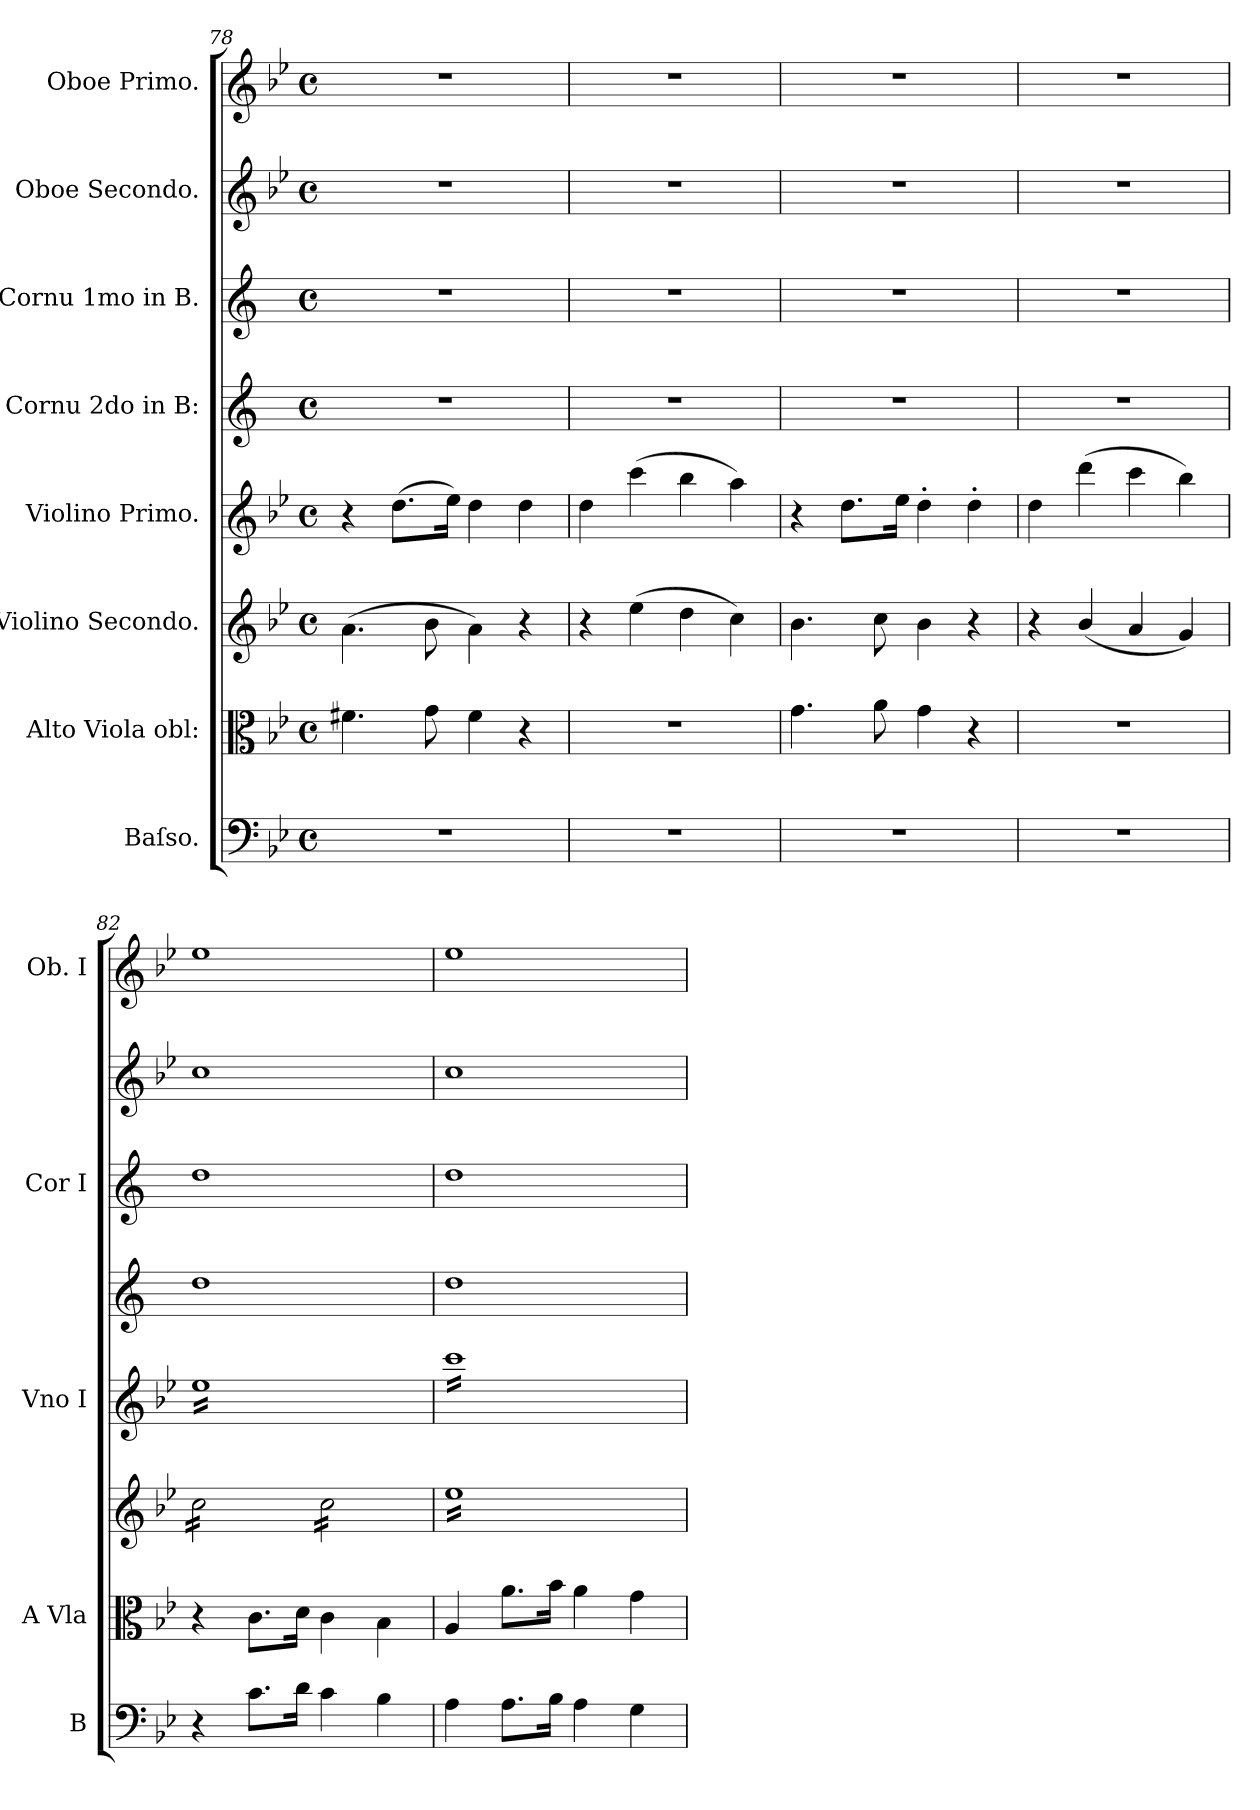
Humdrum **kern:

**kern	**dynam	**kern	**dynam	**kern	**dynam	**kern	**dynam	**kern	**kern	**kern	**kern
*part8	*part8	*part7	*part7	*part6	*part6	*part5	*part5	*part4	*part3	*part2	*part1
*staff8	*staff8	*staff7	*staff7	*staff6	*staff6	*staff5	*staff5	*staff4	*staff3	*staff2	*staff1
*I"Baſso.	*	*I"Alto Viola obl:	*	*I"Violino Secondo.	*	*I"Violino Primo.	*	*I"Cornu 2do in B:	*I"Cornu 1mo in B.	*I"Oboe Secondo.	*I"Oboe Primo.
*I'B	*	*I'A Vla	*	*	*	*I'Vno I	*	*	*I'Cor I	*	*I'Ob. I
*clefF4	*	*clefC3	*	*clefG2	*	*clefG2	*	*clefG2	*clefG2	*clefG2	*clefG2
*	*	*	*	*	*	*	*	*ITrd1c2	*ITrd1c2	*	*
*k[b-e-]	*	*k[b-e-]	*	*k[b-e-]	*	*k[b-e-]	*	*k[b-e-]	*k[b-e-]	*k[b-e-]	*k[b-e-]
*B-:	*	*B-:	*	*B-:	*	*B-:	*	*B-:	*B-:	*B-:	*B-:
*M4/4	*	*M4/4	*	*M4/4	*	*M4/4	*	*M4/4	*M4/4	*M4/4	*M4/4
*met(c)	*	*met(c)	*	*met(c)	*	*met(c)	*	*met(c)	*met(c)	*met(c)	*met(c)
=78	=78	=78	=78	=78	=78	=78	=78	=78	=78	=78	=78
!	!	!	!LO:DY:b	!	!	!	!	!	!	!	!
1r	.	4.f#X\	po&colon;	(4.a\	.	4r	.	1r	1r	1r	1r
.	.	.	.	.	.	(8.dd\L	.	.	.	.	.
.	.	8g\	.	8b-\	.	.	.	.	.	.	.
.	.	.	.	.	.	16ee-\Jk)	.	.	.	.	.
.	.	4f#\	.	4a\)	.	4dd\	.	.	.	.	.
.	.	4r	.	4r	.	4dd\	.	.	.	.	.
=79	=79	=79	=79	=79	=79	=79	=79	=79	=79	=79	=79
1r	.	1r	.	4r	.	4dd\	.	1r	1r	1r	1r
.	.	.	.	(4ee-\	.	(4ccc\	.	.	.	.	.
.	.	.	.	4dd\	.	4bb-\	.	.	.	.	.
.	.	.	.	4cc\)	.	4aa\)	.	.	.	.	.
=80	=80	=80	=80	=80	=80	=80	=80	=80	=80	=80	=80
1r	.	4.g\	.	4.b-\	.	4r	.	1r	1r	1r	1r
.	.	.	.	.	.	8.dd\L	.	.	.	.	.
.	.	8a\	.	8cc\	.	.	.	.	.	.	.
.	.	.	.	.	.	16ee-\Jk	.	.	.	.	.
.	.	4g\	.	4b-\	.	4dd'\	.	.	.	.	.
.	.	4r	.	4r	.	4dd'\	.	.	.	.	.
=81	=81	=81	=81	=81	=81	=81	=81	=81	=81	=81	=81
1r	.	1r	.	4r	.	4dd\	.	1r	1r	1r	1r
.	.	.	.	(4b-/	.	(4ddd\	.	.	.	.	.
.	.	.	.	4a/	.	4ccc\	.	.	.	.	.
.	.	.	.	4g/)	.	4bb-\)	.	.	.	.	.
=82	=82	=82	=82	=82	=82	=82	=82	=82	=82	=82	=82
!	!	!	!LO:DY:b	!	!LO:DY:b	!	!LO:DY:b	!	!	!	!
*	*	*	*	*tremolo	*	*	*	*	*	*	*
*	*	*	*	*	*	*tremolo	*	*	*	*	*
4r	.	4r	for	16cc\LL	for.	16ee-LL	for&colon;	1cc	1cc	1cc	1ee-
.	.	.	.	16cc\	.	16ee-	.	.	.	.	.
.	.	.	.	16cc\	.	16ee-	.	.	.	.	.
.	.	.	.	16cc\	.	16ee-	.	.	.	.	.
!	!LO:DY:b	!	!	!	!	!	!	!	!	!	!
8.c\L	for.	8.c\L	.	16cc\	.	16ee-	.	.	.	.	.
.	.	.	.	16cc\	.	16ee-	.	.	.	.	.
.	.	.	.	16cc\	.	16ee-	.	.	.	.	.
16d\Jk	.	16d\Jk	.	16cc\JJ	.	16ee-	.	.	.	.	.
4c\	.	4c\	.	16cc\LL	.	16ee-	.	.	.	.	.
.	.	.	.	16cc\	.	16ee-	.	.	.	.	.
.	.	.	.	16cc\	.	16ee-	.	.	.	.	.
.	.	.	.	16cc\	.	16ee-	.	.	.	.	.
4B-\	.	4B-\	.	16cc\	.	16ee-	.	.	.	.	.
.	.	.	.	16cc\	.	16ee-	.	.	.	.	.
.	.	.	.	16cc\	.	16ee-	.	.	.	.	.
.	.	.	.	16cc\JJ	.	16ee-JJ	.	.	.	.	.
=83	=83	=83	=83	=83	=83	=83	=83	=83	=83	=83	=83
4A\	.	4A/	.	16ee-LL	.	16cccLL	.	1cc	1cc	1cc	1ee-
.	.	.	.	16ee-	.	16ccc	.	.	.	.	.
.	.	.	.	16ee-	.	16ccc	.	.	.	.	.
.	.	.	.	16ee-	.	16ccc	.	.	.	.	.
8.A\L	.	8.a\L	.	16ee-	.	16ccc	.	.	.	.	.
.	.	.	.	16ee-	.	16ccc	.	.	.	.	.
.	.	.	.	16ee-	.	16ccc	.	.	.	.	.
16B-\Jk	.	16b-\Jk	.	16ee-	.	16ccc	.	.	.	.	.
4A\	.	4a\	.	16ee-	.	16ccc	.	.	.	.	.
.	.	.	.	16ee-	.	16ccc	.	.	.	.	.
.	.	.	.	16ee-	.	16ccc	.	.	.	.	.
.	.	.	.	16ee-	.	16ccc	.	.	.	.	.
4G\	.	4g\	.	16ee-	.	16ccc	.	.	.	.	.
.	.	.	.	16ee-	.	16ccc	.	.	.	.	.
.	.	.	.	16ee-	.	16ccc	.	.	.	.	.
.	.	.	.	16ee-JJ	.	16cccJJ	.	.	.	.	.
*	*	*	*	*	*	*Xtremolo	*	*	*	*	*
*	*	*	*	*Xtremolo	*	*	*	*	*	*	*
=	=	=	=	=	=	=	=	=	=	=	=
*-	*-	*-	*-	*-	*-	*-	*-	*-	*-	*-	*-
